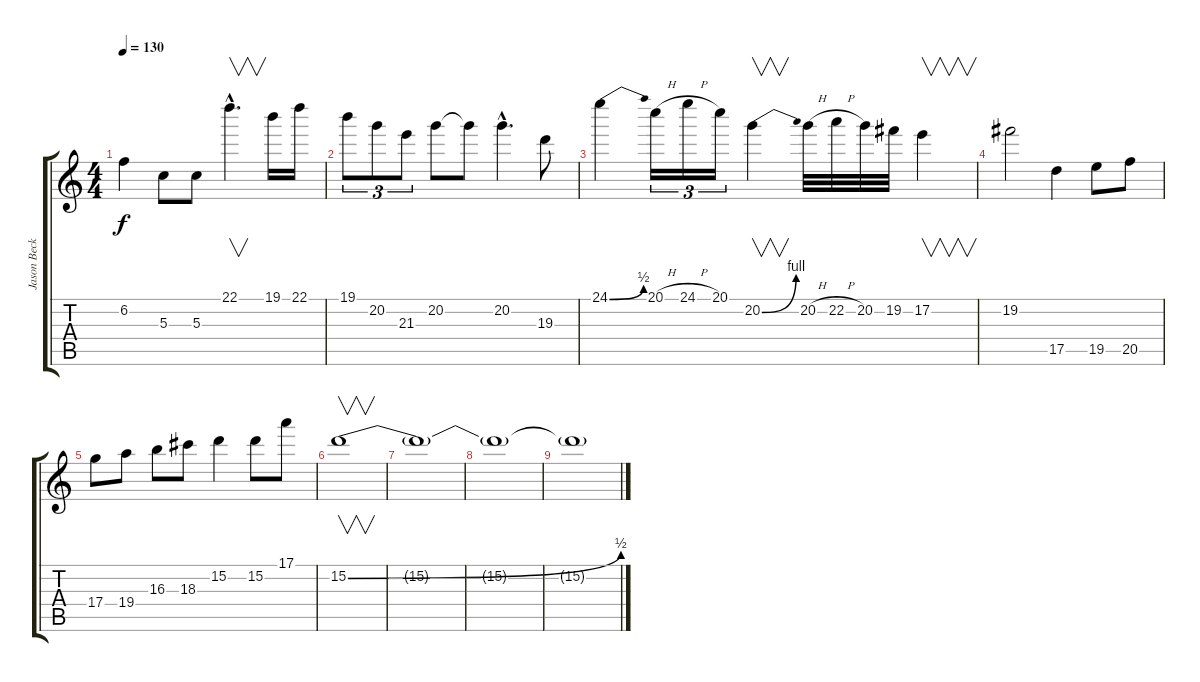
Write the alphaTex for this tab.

\track ("Jason Becker" "Jason Beck") {instrument distortionguitar}
\staff {score tabs}
\tuning (E4 B3 G3 D3 A2 E2) {hide}
\ts (4 4)
\tempo 130
\clef g2
\ks c
6.2.4{dy f} 5.3.8 5.3.8 22.1{hac}.4{v d} 19.1.16 22.1.16 |
19.1.8{tu (3 2)} 20.2.8{tu (3 2)} 21.3.8{tu (3 2)} 20.2.8 20.2{t}.8 20.2{hac}.4{d} 19.3.8 |
24.1{be (bend 0 0 60 2)}.4 20.1{h}.16{tu (3 2)} 24.1{h}.16{tu (3 2)} 20.1.16{tu (3 2)} 20.2{be (bend 0 0 60 4)}.4{v} 20.2{h}.32 22.2{h}.32 20.2.32 19.2.32 17.2.4{v} |
19.2.2 17.5.4 19.5.8 20.5.8 |
17.4.8 19.4.8 16.3.8 18.3.8 15.2.4 15.2.8 17.1.8 |
15.2{be (bend 0 0 60 2)}.1{v volume 5} |
15.2{t}.1 |
15.2{t}.1{volume 0} |
15.2{t}.1
